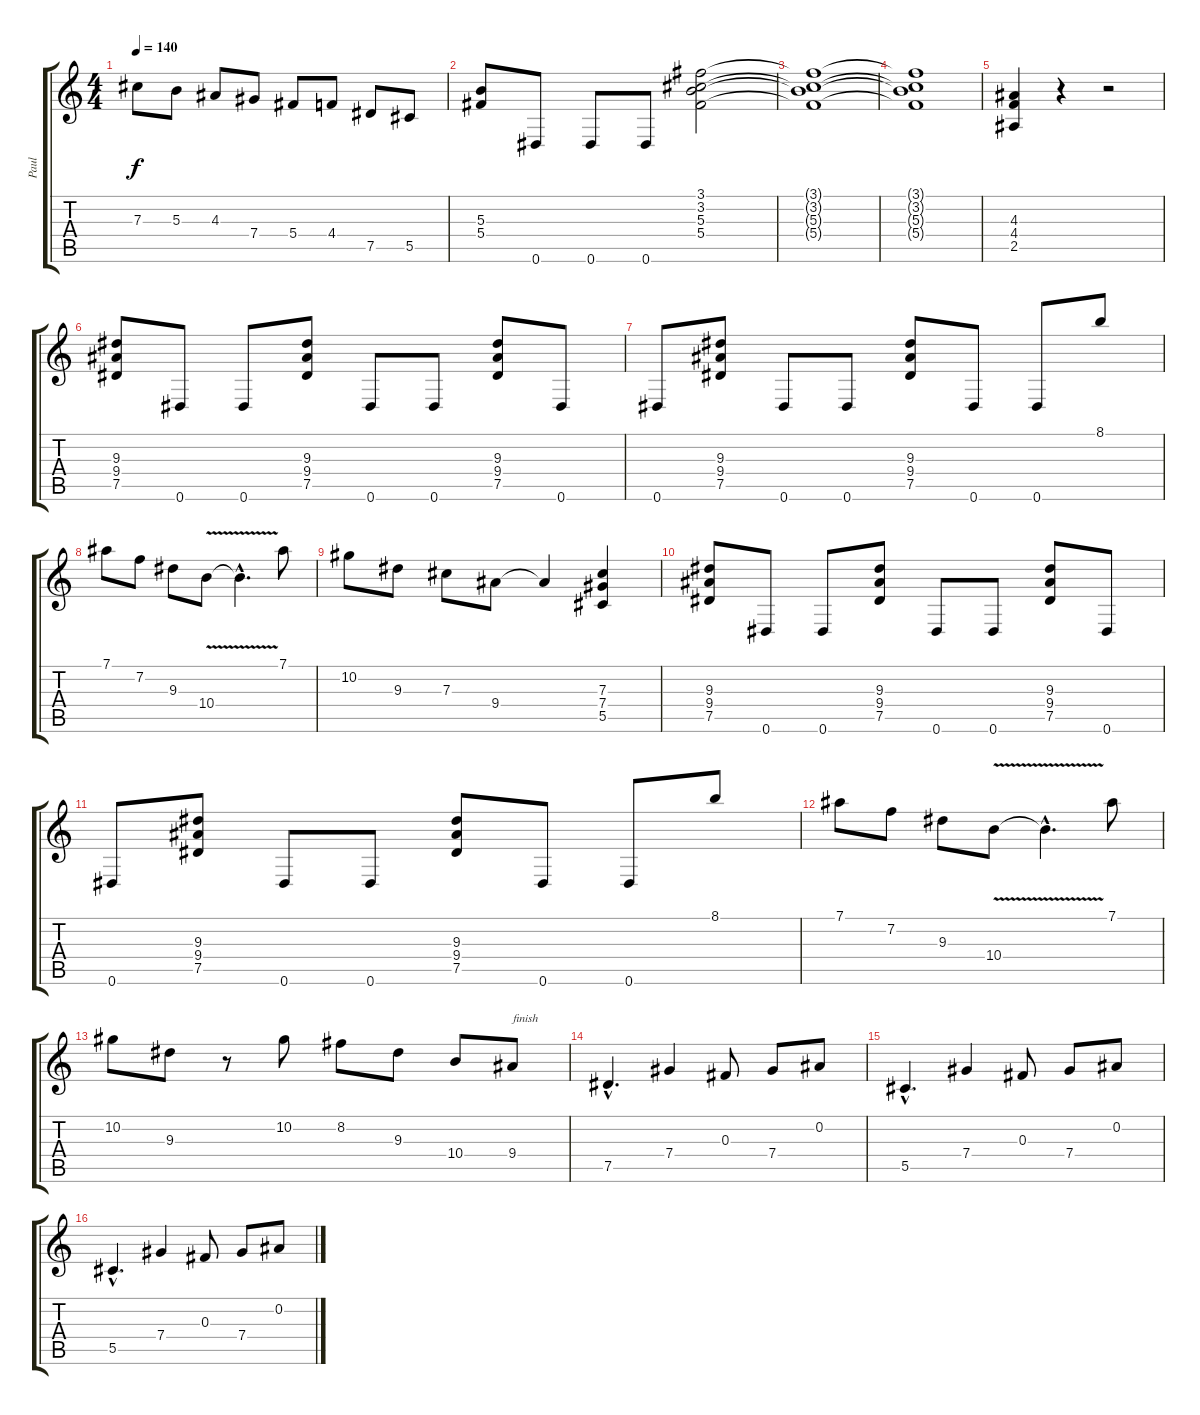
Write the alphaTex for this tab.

\track ("Paul" "Paul") {instrument distortionguitar}
\staff {score tabs}
\tuning (Eb4 Bb3 Gb3 Db3 Ab2 Eb2) {hide}
\ts (4 4)
\tempo 140
\clef g2
\ks c
7.3.8{dy f} 5.3.8 4.3.8 7.4.8 5.4.8 4.4.8 7.5.8 5.5.8 |
(5.3 5.4).8 0.6.8 0.6.8 0.6.8 (3.1 3.2 5.3 5.4).2 |
(3.1{t} 3.2{t} 5.3{t} 5.4{t}).1 |
(3.1{t} 3.2{t} 5.3{t} 5.4{t}).1 |
(4.3 4.4 2.5).4 r.4 r.2 |
(9.3 9.4 7.5).8 0.6.8 0.6.8 (9.3 9.4 7.5).8 0.6.8 0.6.8 (9.3 9.4 7.5).8 0.6.8 |
0.6.8 (9.3 9.4 7.5).8 0.6.8 0.6.8 (9.3 9.4 7.5).8 0.6.8 0.6.8 8.1.8 |
7.1.8 7.2.8 9.3.8 10.4{v}.8 10.4{hac t}.4{d} 7.1.8 |
10.2.8 9.3.8 7.3.8 9.4.8 9.4{t}.4 (7.3 7.4 5.5).4 |
(9.3 9.4 7.5).8 0.6.8 0.6.8 (9.3 9.4 7.5).8 0.6.8 0.6.8 (9.3 9.4 7.5).8 0.6.8 |
0.6.8 (9.3 9.4 7.5).8 0.6.8 0.6.8 (9.3 9.4 7.5).8 0.6.8 0.6.8 8.1.8 |
7.1.8 7.2.8 9.3.8 10.4{v}.8 10.4{hac t}.4{d} 7.1.8 |
10.2.8 9.3.8 r.8 10.2.8 8.2.8 9.3.8 10.4.8 9.4.8{txt "finish"} |
7.5{hac}.4{d} 7.4.4 0.3.8 7.4.8 0.2.8 |
5.5{hac}.4{d} 7.4.4 0.3.8 7.4.8 0.2.8 |
5.5{hac}.4{d} 7.4.4 0.3.8 7.4.8 0.2.8
